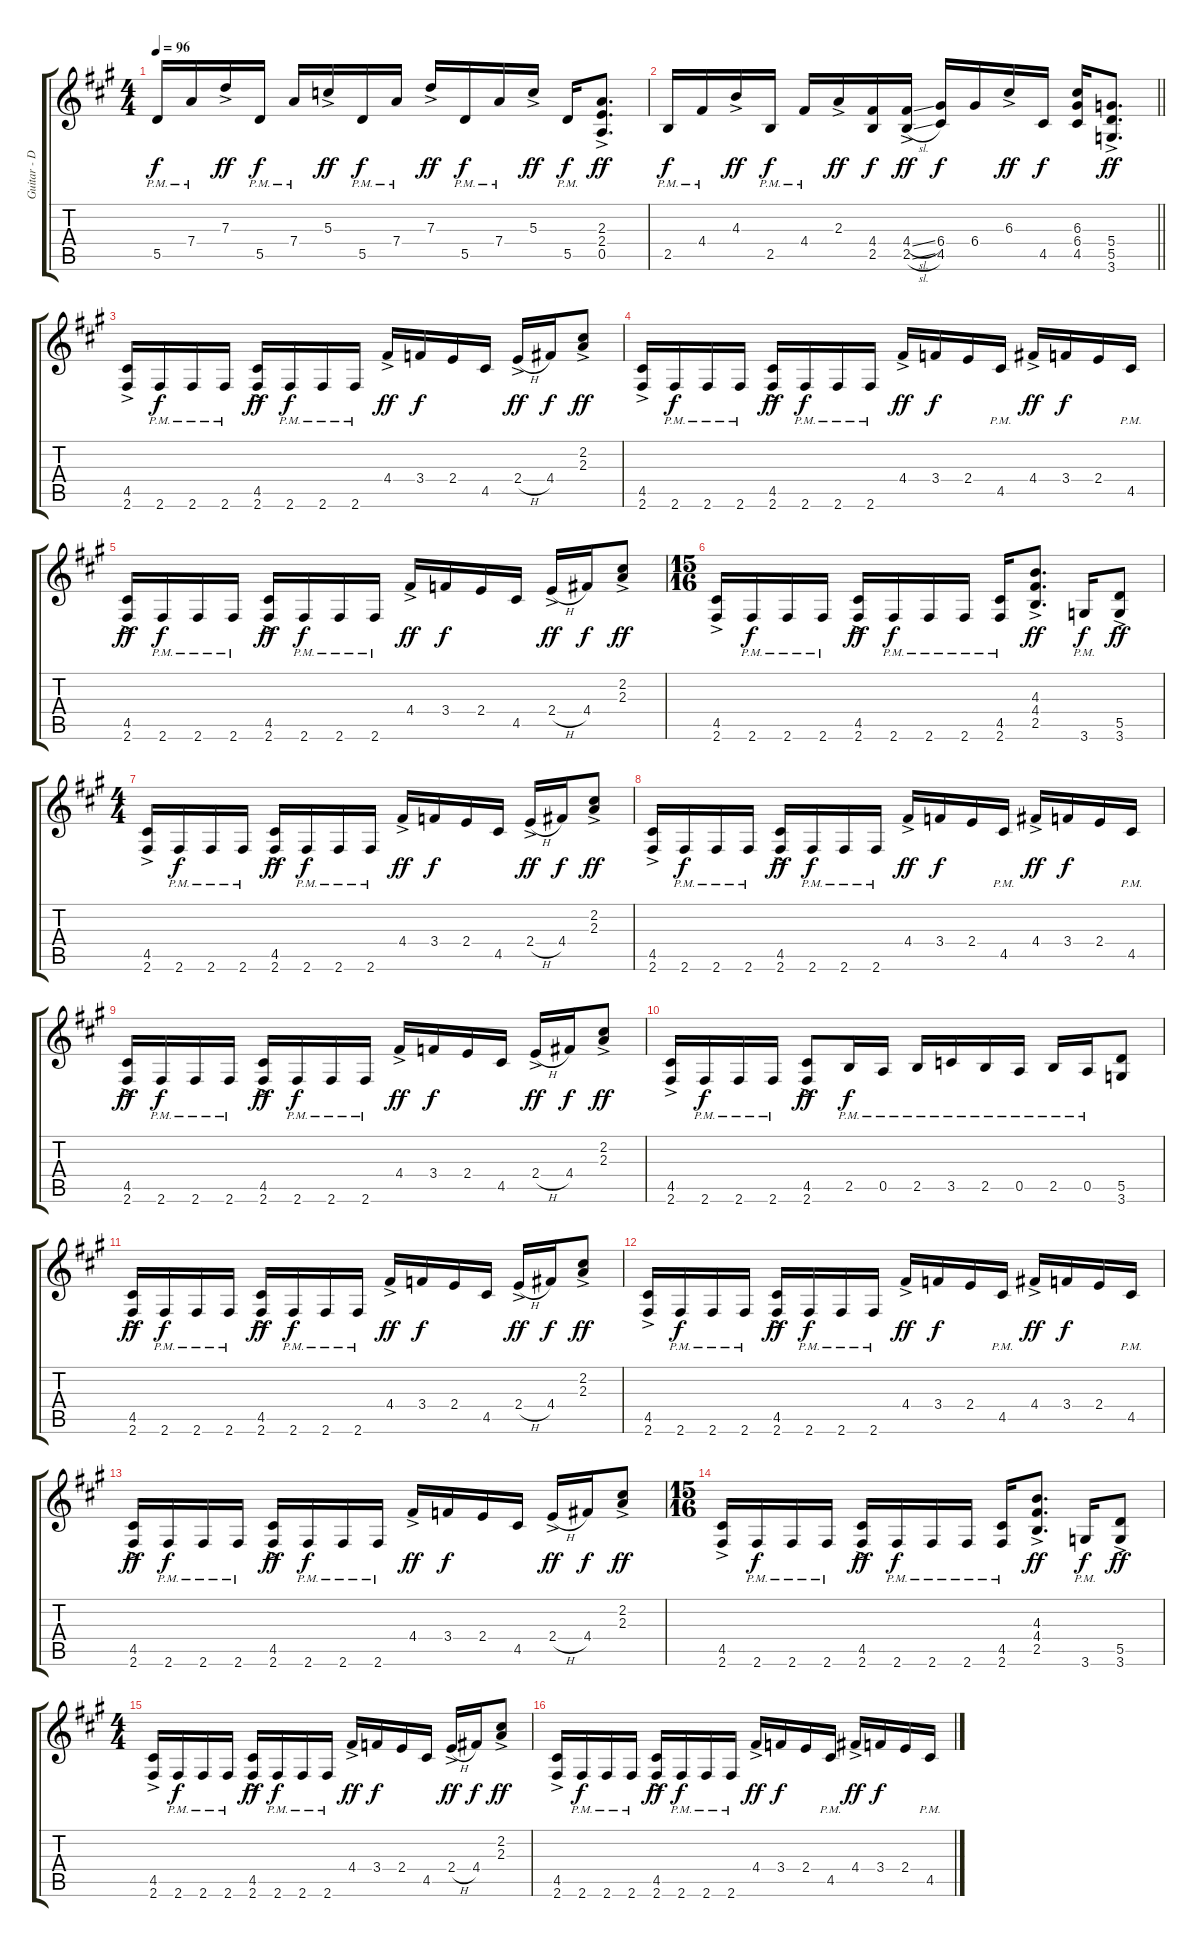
\track ("Guitar - Dave Mustaine" "Guitar - D") {instrument distortionguitar}
\staff {score tabs}
\tuning (E4 B3 G3 D3 A2 E2) {hide}
\ts (4 4)
\tempo 96
\clef g2
\ks f#minor
5.5{pm}.16{dy f} 7.4{pm}.16 7.3{ac}.16{dy ff} 5.5{pm}.16{dy f} 7.4{pm}.16 5.3{ac}.16{dy ff} 5.5{pm}.16{dy f} 7.4{pm}.16 7.3{ac}.16{dy ff} 5.5{pm}.16{dy f} 7.4{pm}.16 5.3{ac}.16{dy ff} 5.5{pm}.16{dy f} (2.3{ac} 2.4{ac} 0.5{ac}).8{d dy ff} |
\barLineRight lightlight
2.5{pm}.16{dy f} 4.4{pm}.16 4.3{ac}.16{dy ff} 2.5{pm}.16{dy f} 4.4{pm}.16 2.3{ac}.16{dy ff} (4.4 2.5).16{dy f} (4.4{sl ac} 2.5{sl ac}).16{dy ff} (6.4 4.5).16{dy f} 6.4.16 6.3{ac}.16{dy ff} 4.5.16{dy f} (6.3 6.4 4.5).16 (5.4{ac} 5.5{ac} 3.6{ac}).8{d dy ff} |
(4.5{ac} 2.6{ac}).16 2.6{pm}.16{dy f} 2.6{pm}.16 2.6{pm}.16 (4.5{ac} 2.6{ac}).16{dy ff} 2.6{pm}.16{dy f} 2.6{pm}.16 2.6{pm}.16 4.4{ac}.16{dy ff} 3.4.16{dy f} 2.4.16 4.5.16 2.4{h ac}.16{dy ff} 4.4.16{dy f} (2.2{ac} 2.3{ac}).8{dy ff} |
(4.5{ac} 2.6{ac}).16 2.6{pm}.16{dy f} 2.6{pm}.16 2.6{pm}.16 (4.5{ac} 2.6{ac}).16{dy ff} 2.6{pm}.16{dy f} 2.6{pm}.16 2.6{pm}.16 4.4{ac}.16{dy ff} 3.4.16{dy f} 2.4.16 4.5{pm}.16 4.4{ac}.16{dy ff} 3.4.16{dy f} 2.4.16 4.5{pm}.16 |
(4.5{ac} 2.6{ac}).16{dy ff} 2.6{pm}.16{dy f} 2.6{pm}.16 2.6{pm}.16 (4.5{ac} 2.6{ac}).16{dy ff} 2.6{pm}.16{dy f} 2.6{pm}.16 2.6{pm}.16 4.4{ac}.16{dy ff} 3.4.16{dy f} 2.4.16 4.5.16 2.4{h ac}.16{dy ff} 4.4.16{dy f} (2.2{ac} 2.3{ac}).8{dy ff} |
\ts (15 16)
(4.5{ac} 2.6{ac}).16 2.6{pm}.16{dy f} 2.6{pm}.16 2.6{pm}.16 (4.5{ac} 2.6{ac}).16{dy ff} 2.6{pm}.16{dy f} 2.6{pm}.16 2.6{pm}.16 (4.5{pm} 2.6{pm}).16 (4.3{ac} 4.4{ac} 2.5{ac}).8{d dy ff} 3.6{pm}.16{dy f} (5.5{ac} 3.6{ac}).8{dy ff} |
\ts (4 4)
(4.5{ac} 2.6{ac}).16 2.6{pm}.16{dy f} 2.6{pm}.16 2.6{pm}.16 (4.5{ac} 2.6{ac}).16{dy ff} 2.6{pm}.16{dy f} 2.6{pm}.16 2.6{pm}.16 4.4{ac}.16{dy ff} 3.4.16{dy f} 2.4.16 4.5.16 2.4{h ac}.16{dy ff} 4.4.16{dy f} (2.2{ac} 2.3{ac}).8{dy ff} |
(4.5{ac} 2.6{ac}).16 2.6{pm}.16{dy f} 2.6{pm}.16 2.6{pm}.16 (4.5{ac} 2.6{ac}).16{dy ff} 2.6{pm}.16{dy f} 2.6{pm}.16 2.6{pm}.16 4.4{ac}.16{dy ff} 3.4.16{dy f} 2.4.16 4.5{pm}.16 4.4{ac}.16{dy ff} 3.4.16{dy f} 2.4.16 4.5{pm}.16 |
(4.5{ac} 2.6{ac}).16{dy ff} 2.6{pm}.16{dy f} 2.6{pm}.16 2.6{pm}.16 (4.5{ac} 2.6{ac}).16{dy ff} 2.6{pm}.16{dy f} 2.6{pm}.16 2.6{pm}.16 4.4{ac}.16{dy ff} 3.4.16{dy f} 2.4.16 4.5.16 2.4{h ac}.16{dy ff} 4.4.16{dy f} (2.2{ac} 2.3{ac}).8{dy ff} |
(4.5{ac} 2.6{ac}).16 2.6{pm}.16{dy f} 2.6{pm}.16 2.6{pm}.16 (4.5{ac} 2.6{ac}).8{dy ff} 2.5{pm}.16{dy f} 0.5{pm}.16 2.5{pm}.16 3.5{pm}.16 2.5{pm}.16 0.5{pm}.16 2.5{pm}.16 0.5{pm}.16 (5.5 3.6).8 |
(4.5{ac} 2.6{ac}).16{dy ff} 2.6{pm}.16{dy f} 2.6{pm}.16 2.6{pm}.16 (4.5{ac} 2.6{ac}).16{dy ff} 2.6{pm}.16{dy f} 2.6{pm}.16 2.6{pm}.16 4.4{ac}.16{dy ff} 3.4.16{dy f} 2.4.16 4.5.16 2.4{h ac}.16{dy ff} 4.4.16{dy f} (2.2{ac} 2.3{ac}).8{dy ff} |
(4.5{ac} 2.6{ac}).16 2.6{pm}.16{dy f} 2.6{pm}.16 2.6{pm}.16 (4.5{ac} 2.6{ac}).16{dy ff} 2.6{pm}.16{dy f} 2.6{pm}.16 2.6{pm}.16 4.4{ac}.16{dy ff} 3.4.16{dy f} 2.4.16 4.5{pm}.16 4.4{ac}.16{dy ff} 3.4.16{dy f} 2.4.16 4.5{pm}.16 |
(4.5{ac} 2.6{ac}).16{dy ff} 2.6{pm}.16{dy f} 2.6{pm}.16 2.6{pm}.16 (4.5{ac} 2.6{ac}).16{dy ff} 2.6{pm}.16{dy f} 2.6{pm}.16 2.6{pm}.16 4.4{ac}.16{dy ff} 3.4.16{dy f} 2.4.16 4.5.16 2.4{h ac}.16{dy ff} 4.4.16{dy f} (2.2{ac} 2.3{ac}).8{dy ff} |
\ts (15 16)
(4.5{ac} 2.6{ac}).16 2.6{pm}.16{dy f} 2.6{pm}.16 2.6{pm}.16 (4.5{ac} 2.6{ac}).16{dy ff} 2.6{pm}.16{dy f} 2.6{pm}.16 2.6{pm}.16 (4.5{pm} 2.6{pm}).16 (4.3{ac} 4.4{ac} 2.5{ac}).8{d dy ff} 3.6{pm}.16{dy f} (5.5{ac} 3.6{ac}).8{dy ff} |
\ts (4 4)
(4.5{ac} 2.6{ac}).16 2.6{pm}.16{dy f} 2.6{pm}.16 2.6{pm}.16 (4.5{ac} 2.6{ac}).16{dy ff} 2.6{pm}.16{dy f} 2.6{pm}.16 2.6{pm}.16 4.4{ac}.16{dy ff} 3.4.16{dy f} 2.4.16 4.5.16 2.4{h ac}.16{dy ff} 4.4.16{dy f} (2.2{ac} 2.3{ac}).8{dy ff} |
(4.5{ac} 2.6{ac}).16 2.6{pm}.16{dy f} 2.6{pm}.16 2.6{pm}.16 (4.5{ac} 2.6{ac}).16{dy ff} 2.6{pm}.16{dy f} 2.6{pm}.16 2.6{pm}.16 4.4{ac}.16{dy ff} 3.4.16{dy f} 2.4.16 4.5{pm}.16 4.4{ac}.16{dy ff} 3.4.16{dy f} 2.4.16 4.5{pm}.16
